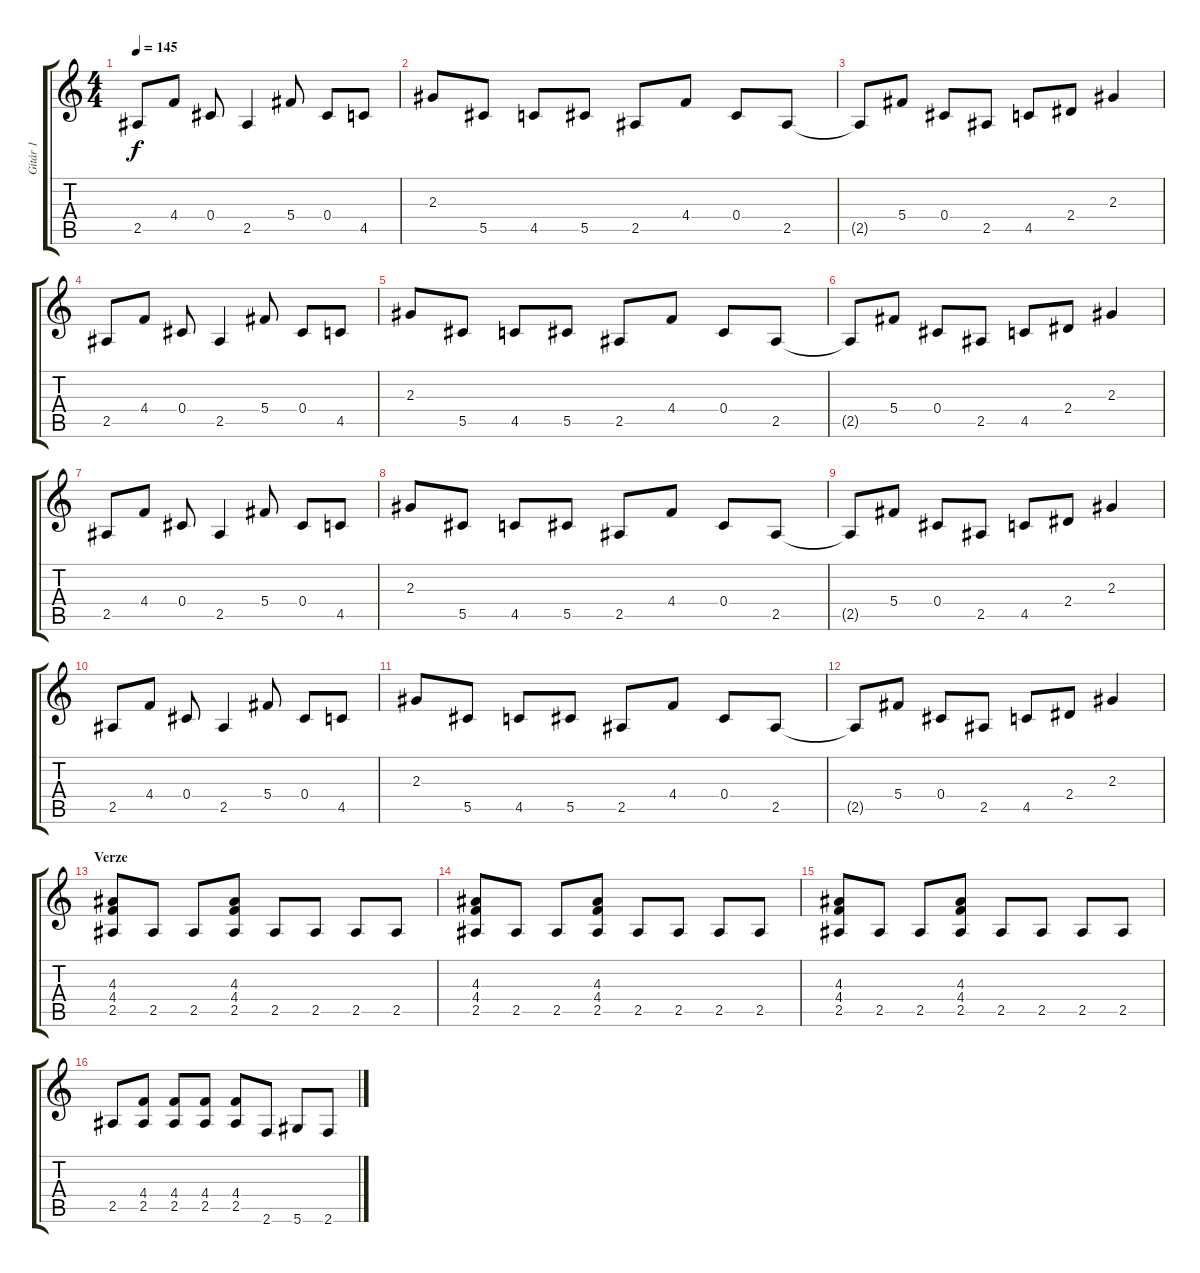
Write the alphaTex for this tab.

\track ("Gitár 1" "Gitár 1") {instrument distortionguitar}
\staff {score tabs}
\tuning (Eb4 Bb3 Gb3 Db3 Ab2 Eb2) {hide}
\ts (4 4)
\tempo 145
\clef g2
\ks c
2.5.8{dy f volume 14 instrument distortionguitar} 4.4.8 0.4.8 2.5.4 5.4.8 0.4.8 4.5.8 |
2.3.8 5.5.8 4.5.8 5.5.8 2.5.8 4.4.8 0.4.8 2.5.8 |
2.5{t}.8 5.4.8 0.4.8 2.5.8 4.5.8 2.4.8 2.3.4 |
2.5.8 4.4.8 0.4.8 2.5.4 5.4.8 0.4.8 4.5.8 |
2.3.8 5.5.8 4.5.8 5.5.8 2.5.8 4.4.8 0.4.8 2.5.8 |
2.5{t}.8 5.4.8 0.4.8 2.5.8 4.5.8 2.4.8 2.3.4 |
2.5.8 4.4.8 0.4.8 2.5.4 5.4.8 0.4.8 4.5.8 |
2.3.8 5.5.8 4.5.8 5.5.8 2.5.8 4.4.8 0.4.8 2.5.8 |
2.5{t}.8 5.4.8 0.4.8 2.5.8 4.5.8 2.4.8 2.3.4 |
2.5.8 4.4.8 0.4.8 2.5.4 5.4.8 0.4.8 4.5.8 |
2.3.8 5.5.8 4.5.8 5.5.8 2.5.8 4.4.8 0.4.8 2.5.8 |
2.5{t}.8 5.4.8 0.4.8 2.5.8 4.5.8 2.4.8 2.3.4 |
\section ("" "Verze")
(4.3 4.4 2.5).8{volume 13} 2.5.8 2.5.8 (4.3 4.4 2.5).8 2.5.8 2.5.8 2.5.8 2.5.8 |
(4.3 4.4 2.5).8 2.5.8 2.5.8 (4.3 4.4 2.5).8 2.5.8 2.5.8 2.5.8 2.5.8 |
(4.3 4.4 2.5).8 2.5.8 2.5.8 (4.3 4.4 2.5).8 2.5.8 2.5.8 2.5.8 2.5.8 |
2.5.8 (4.4 2.5).8 (4.4 2.5).8 (4.4 2.5).8 (4.4 2.5).8 2.6.8 5.6.8 2.6.8
